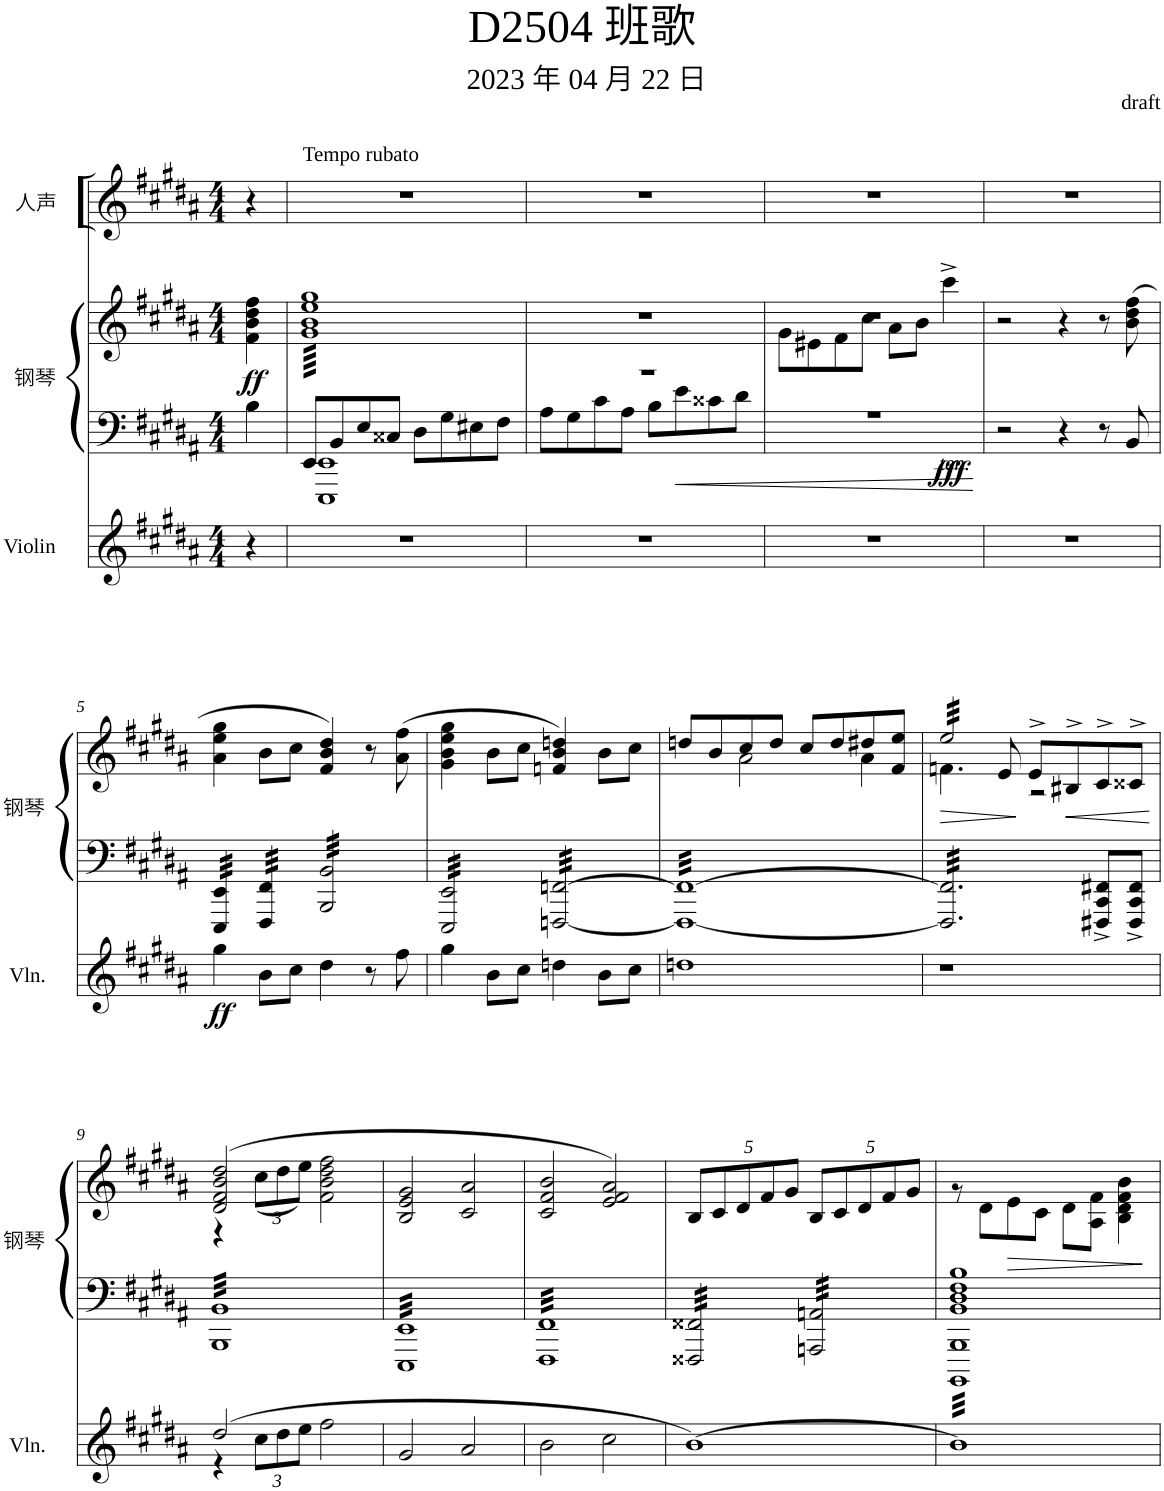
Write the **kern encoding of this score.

**kern	**dynam	**kern	**kern	**dynam	**kern
*part3	*part3	*part2	*part2	*part2	*part1
*staff4	*staff4	*staff3	*staff2	*staff2/3	*staff1
*I"Violin	*	*I"钢琴	*	*	*I"人声
*I'Vln.	*	*	*	*	*
*clefG2	*	*clefF4	*clefG2	*	*clefG2
*k[f#c#g#d#a#]	*	*k[f#c#g#d#a#]	*k[f#c#g#d#a#]	*	*k[f#c#g#d#a#]
*M4/4	*	*M4/4	*M4/4	*	*M4/4
=	=	=	=	=	=
!	!	!	!	!LO:DY:b	!
4r	.	4B\	4f#\ 4b\ 4dd#\ 4ff#\	ff	4r
=1	=1	=1	=1	=1	=1
*	*	*^	*	*	*
*	*	*	*	*tremolo	*	*
1r	.	1EEE 1EE	8EE/L	64g# 64b 64ee 64gg#LLLL	.	1r
.	.	.	.	64g# 64b 64ee 64gg#	.	.
.	.	.	.	64g# 64b 64ee 64gg#	.	.
.	.	.	.	64g# 64b 64ee 64gg#	.	.
.	.	.	.	64g# 64b 64ee 64gg#	.	.
.	.	.	.	64g# 64b 64ee 64gg#	.	.
.	.	.	.	64g# 64b 64ee 64gg#	.	.
.	.	.	.	64g# 64b 64ee 64gg#	.	.
.	.	.	8BB/	64g# 64b 64ee 64gg#	.	.
.	.	.	.	64g# 64b 64ee 64gg#	.	.
.	.	.	.	64g# 64b 64ee 64gg#	.	.
.	.	.	.	64g# 64b 64ee 64gg#	.	.
.	.	.	.	64g# 64b 64ee 64gg#	.	.
.	.	.	.	64g# 64b 64ee 64gg#	.	.
.	.	.	.	64g# 64b 64ee 64gg#	.	.
.	.	.	.	64g# 64b 64ee 64gg#	.	.
.	.	.	8E/	64g# 64b 64ee 64gg#	.	.
.	.	.	.	64g# 64b 64ee 64gg#	.	.
.	.	.	.	64g# 64b 64ee 64gg#	.	.
.	.	.	.	64g# 64b 64ee 64gg#	.	.
.	.	.	.	64g# 64b 64ee 64gg#	.	.
.	.	.	.	64g# 64b 64ee 64gg#	.	.
.	.	.	.	64g# 64b 64ee 64gg#	.	.
.	.	.	.	64g# 64b 64ee 64gg#	.	.
.	.	.	8C##X/J	64g# 64b 64ee 64gg#	.	.
.	.	.	.	64g# 64b 64ee 64gg#	.	.
.	.	.	.	64g# 64b 64ee 64gg#	.	.
.	.	.	.	64g# 64b 64ee 64gg#	.	.
.	.	.	.	64g# 64b 64ee 64gg#	.	.
.	.	.	.	64g# 64b 64ee 64gg#	.	.
.	.	.	.	64g# 64b 64ee 64gg#	.	.
.	.	.	.	64g# 64b 64ee 64gg#	.	.
.	.	.	8D#\L	64g# 64b 64ee 64gg#	.	.
.	.	.	.	64g# 64b 64ee 64gg#	.	.
.	.	.	.	64g# 64b 64ee 64gg#	.	.
.	.	.	.	64g# 64b 64ee 64gg#	.	.
.	.	.	.	64g# 64b 64ee 64gg#	.	.
.	.	.	.	64g# 64b 64ee 64gg#	.	.
.	.	.	.	64g# 64b 64ee 64gg#	.	.
.	.	.	.	64g# 64b 64ee 64gg#	.	.
.	.	.	8G#\	64g# 64b 64ee 64gg#	.	.
.	.	.	.	64g# 64b 64ee 64gg#	.	.
.	.	.	.	64g# 64b 64ee 64gg#	.	.
.	.	.	.	64g# 64b 64ee 64gg#	.	.
.	.	.	.	64g# 64b 64ee 64gg#	.	.
.	.	.	.	64g# 64b 64ee 64gg#	.	.
.	.	.	.	64g# 64b 64ee 64gg#	.	.
.	.	.	.	64g# 64b 64ee 64gg#	.	.
.	.	.	8E#X\	64g# 64b 64ee 64gg#	.	.
.	.	.	.	64g# 64b 64ee 64gg#	.	.
.	.	.	.	64g# 64b 64ee 64gg#	.	.
.	.	.	.	64g# 64b 64ee 64gg#	.	.
.	.	.	.	64g# 64b 64ee 64gg#	.	.
.	.	.	.	64g# 64b 64ee 64gg#	.	.
.	.	.	.	64g# 64b 64ee 64gg#	.	.
.	.	.	.	64g# 64b 64ee 64gg#	.	.
.	.	.	8F#\J	64g# 64b 64ee 64gg#	.	.
.	.	.	.	64g# 64b 64ee 64gg#	.	.
.	.	.	.	64g# 64b 64ee 64gg#	.	.
.	.	.	.	64g# 64b 64ee 64gg#	.	.
.	.	.	.	64g# 64b 64ee 64gg#	.	.
.	.	.	.	64g# 64b 64ee 64gg#	.	.
.	.	.	.	64g# 64b 64ee 64gg#	.	.
.	.	.	.	64g# 64b 64ee 64gg#JJJJ	.	.
*	*	*	*	*Xtremolo	*	*
=2	=2	=2	=2	=2	=2	=2
1r	.	1r	8A#\L	1r	.	1r
.	.	.	8G#\	.	.	.
.	.	.	8c#\	.	.	.
.	.	.	8A#\J	.	.	.
.	.	.	8B\L	.	.	.
.	.	.	8e\	.	.	.
.	.	.	8c##X\	.	.	.
.	.	.	8d#\J	.	.	.
=3	=3	=3	=3	=3	=3	=3
*	*	*	*	*^	*	*
1r	.	1r	2.ryy	1r	8g#\L	.	1r
.	.	.	.	.	8e#X\	.	.
.	.	.	.	.	8f#\	.	.
.	.	.	.	.	8cc#\J	.	.
.	.	.	.	.	8a#\L	.	.
.	.	.	.	.	8b\J	.	.
!	!	!	!LO:TX:b:i:t=ten.	!	!	!	!
!	!	!	!	!	!	!LO:DY:b=2	!
.	.	.	4ryy	.	4ccc#^>\	fff	.
*	*	*v	*v	*	*	*	*
*	*	*	*v	*v	*	*
=4	=4	=4	=4	=4	=4
1r	.	2r	2r	.	1r
.	.	4r	4r	.	.
.	.	8r	8r	.	.
.	.	8BB/	(8b\ 8dd#\ 8ff#\	.	.
!!LO:LB:g=z
=5	=5	=5	=5	=5	=5
!	!LO:DY:b	!	!	!	!
*	*	*tremolo	*	*	*
4gg#\	ff	32EEE/ 32EE/LLL	4a#\ 4ee\ 4gg#\	.	1r
.	.	32EEE/ 32EE/	.	.	.
.	.	32EEE/ 32EE/	.	.	.
.	.	32EEE/ 32EE/	.	.	.
.	.	32EEE/ 32EE/	.	.	.
.	.	32EEE/ 32EE/	.	.	.
.	.	32EEE/ 32EE/	.	.	.
.	.	32EEE/ 32EE/JJJ	.	.	.
8b\L	.	32FFF#/ 32FF#/LLL	8b\L	.	.
.	.	32FFF#/ 32FF#/	.	.	.
.	.	32FFF#/ 32FF#/	.	.	.
.	.	32FFF#/ 32FF#/	.	.	.
8cc#\J	.	32FFF#/ 32FF#/	8cc#\J	.	.
.	.	32FFF#/ 32FF#/	.	.	.
.	.	32FFF#/ 32FF#/	.	.	.
.	.	32FFF#/ 32FF#/JJJ	.	.	.
4dd#\	.	32BBB/ 32BB/LLL	4f#/ 4b/ 4dd#/)	.	.
.	.	32BBB/ 32BB/	.	.	.
.	.	32BBB/ 32BB/	.	.	.
.	.	32BBB/ 32BB/	.	.	.
.	.	32BBB/ 32BB/	.	.	.
.	.	32BBB/ 32BB/	.	.	.
.	.	32BBB/ 32BB/	.	.	.
.	.	32BBB/ 32BB/	.	.	.
8r	.	32BBB/ 32BB/	8r	.	.
.	.	32BBB/ 32BB/	.	.	.
.	.	32BBB/ 32BB/	.	.	.
.	.	32BBB/ 32BB/	.	.	.
8ff#\	.	32BBB/ 32BB/	(8a#\ 8ff#\	.	.
.	.	32BBB/ 32BB/	.	.	.
.	.	32BBB/ 32BB/	.	.	.
.	.	32BBB/ 32BB/JJJ	.	.	.
=6	=6	=6	=6	=6	=6
4gg#\	.	32EEE/ 32EE/LLL	4g#\ 4b\ 4ee\ 4gg#\	.	1r
.	.	32EEE/ 32EE/	.	.	.
.	.	32EEE/ 32EE/	.	.	.
.	.	32EEE/ 32EE/	.	.	.
.	.	32EEE/ 32EE/	.	.	.
.	.	32EEE/ 32EE/	.	.	.
.	.	32EEE/ 32EE/	.	.	.
.	.	32EEE/ 32EE/	.	.	.
8b\L	.	32EEE/ 32EE/	8b\L	.	.
.	.	32EEE/ 32EE/	.	.	.
.	.	32EEE/ 32EE/	.	.	.
.	.	32EEE/ 32EE/	.	.	.
8cc#\J	.	32EEE/ 32EE/	8cc#\J	.	.
.	.	32EEE/ 32EE/	.	.	.
.	.	32EEE/ 32EE/	.	.	.
.	.	32EEE/ 32EE/JJJ	.	.	.
4ddn\	.	[32FFFn/ [32FFn/LLL	4fn/ 4b/ 4ddn/)	.	.
.	.	32FFFn/ 32FFn/	.	.	.
.	.	32FFFn/ 32FFn/	.	.	.
.	.	32FFFn/ 32FFn/	.	.	.
.	.	32FFFn/ 32FFn/	.	.	.
.	.	32FFFn/ 32FFn/	.	.	.
.	.	32FFFn/ 32FFn/	.	.	.
.	.	32FFFn/ 32FFn/	.	.	.
8b\L	.	32FFFn/ 32FFn/	8b\L	.	.
.	.	32FFFn/ 32FFn/	.	.	.
.	.	32FFFn/ 32FFn/	.	.	.
.	.	32FFFn/ 32FFn/	.	.	.
8cc#\J	.	32FFFn/ 32FFn/	8cc#\J	.	.
.	.	32FFFn/ 32FFn/	.	.	.
.	.	32FFFn/ 32FFn/	.	.	.
.	.	32FFFn/ 32FFn/JJJ	.	.	.
=7	=7	=7	=7	=7	=7
*	*	*	*^	*	*
1ddn	.	32FFF 32FFLLL	8ddn/L	4ryy	.	1r
.	.	32FFF 32FF	.	.	.	.
.	.	32FFF 32FF	.	.	.	.
.	.	32FFF 32FF	.	.	.	.
.	.	32FFF 32FF	8b/	.	.	.
.	.	32FFF 32FF	.	.	.	.
.	.	32FFF 32FF	.	.	.	.
.	.	32FFF 32FF	.	.	.	.
.	.	32FFF 32FF	8cc#/	2a#\	.	.
.	.	32FFF 32FF	.	.	.	.
.	.	32FFF 32FF	.	.	.	.
.	.	32FFF 32FF	.	.	.	.
.	.	32FFF 32FF	8dd/J	.	.	.
.	.	32FFF 32FF	.	.	.	.
.	.	32FFF 32FF	.	.	.	.
.	.	32FFF 32FF	.	.	.	.
.	.	32FFF 32FF	8cc#/L	.	.	.
.	.	32FFF 32FF	.	.	.	.
.	.	32FFF 32FF	.	.	.	.
.	.	32FFF 32FF	.	.	.	.
.	.	32FFF 32FF	8dd/	.	.	.
.	.	32FFF 32FF	.	.	.	.
.	.	32FFF 32FF	.	.	.	.
.	.	32FFF 32FF	.	.	.	.
.	.	32FFF 32FF	8dd#X/	4a#\	.	.
.	.	32FFF 32FF	.	.	.	.
.	.	32FFF 32FF	.	.	.	.
.	.	32FFF 32FF	.	.	.	.
.	.	32FFF 32FF	8f#/ 8ee/J	.	.	.
.	.	32FFF 32FF	.	.	.	.
.	.	32FFF 32FF	.	.	.	.
.	.	32FFF 32FFJJJ	.	.	.	.
=8	=8	=8	=8	=8	=8	=8
!	!	!	!	!	!LO:HP:b	!
*	*	*	*tremolo	*	*	*
1r	.	32FFF/] 32FF/]LLL	4.fn\	32ee/LLL	>	1r
.	.	32FFF/ 32FF/	.	32ee/	.	.
.	.	32FFF/ 32FF/	.	32ee/	.	.
.	.	32FFF/ 32FF/	.	32ee/	.	.
.	.	32FFF/ 32FF/	.	32ee/	.	.
.	.	32FFF/ 32FF/	.	32ee/	.	.
.	.	32FFF/ 32FF/	.	32ee/	.	.
.	.	32FFF/ 32FF/	.	32ee/	.	.
.	.	32FFF/ 32FF/	.	32ee/	.	.
.	.	32FFF/ 32FF/	.	32ee/	.	.
.	.	32FFF/ 32FF/	.	32ee/	.	.
.	.	32FFF/ 32FF/	.	32ee/	.	.
.	.	32FFF/ 32FF/	8e/	32ee/	.	.
.	.	32FFF/ 32FF/	.	32ee/	.	.
.	.	32FFF/ 32FF/	.	32ee/	.	.
.	.	32FFF/ 32FF/	.	32ee/JJJ	.	.
*	*	*	*Xtremolo	*	*	*
.	.	32FFF/ 32FF/	8e^/L	2r	]	.
.	.	32FFF/ 32FF/	.	.	.	.
.	.	32FFF/ 32FF/	.	.	.	.
.	.	32FFF/ 32FF/	.	.	.	.
!	!	!	!	!	!LO:HP:b	!
.	.	32FFF/ 32FF/	8B#X^/	.	<	.
.	.	32FFF/ 32FF/	.	.	.	.
.	.	32FFF/ 32FF/	.	.	.	.
.	.	32FFF/ 32FF/JJJ	.	.	.	.
*	*	*Xtremolo	*	*	*	*
.	.	8FFF#X/^ 8CC#/^ 8FF#X/^L	8c#^/	.	.	.
.	.	8FFF#/^ 8CC#/^ 8FF#/^J	8c##X^/J	.	.	.
*	*	*	*v	*v	*	*
.	.	.	.	[	.
!!LO:LB:g=z
=9	=9	=9	=9	=9	=9
*^	*	*	*^	*	*
*	*	*	*tremolo	*	*	*	*
(2dd#/	4r	.	32BBB 32BBLLL	(2d#/ 2f#/ 2b/ 2dd#/	4r	.	1r
.	.	.	32BBB 32BB	.	.	.	.
.	.	.	32BBB 32BB	.	.	.	.
.	.	.	32BBB 32BB	.	.	.	.
.	.	.	32BBB 32BB	.	.	.	.
.	.	.	32BBB 32BB	.	.	.	.
.	.	.	32BBB 32BB	.	.	.	.
.	.	.	32BBB 32BB	.	.	.	.
*	*Xbrackettup	*	*	*	*Xbrackettup	*	*
.	12cc#\L	.	32BBB 32BB	.	(12cc#\L	.	.
.	.	.	32BBB 32BB	.	.	.	.
.	.	.	32BBB 32BB	.	.	.	.
.	12dd#\	.	.	.	12dd#\	.	.
.	.	.	32BBB 32BB	.	.	.	.
.	.	.	32BBB 32BB	.	.	.	.
.	.	.	32BBB 32BB	.	.	.	.
.	12ee\J	.	.	.	12ee\J)	.	.
.	.	.	32BBB 32BB	.	.	.	.
.	.	.	32BBB 32BB	.	.	.	.
2ff#\	2ryy	.	32BBB 32BB	2f#\ 2b\ 2dd#\ 2ff#\	2ryy	.	.
.	.	.	32BBB 32BB	.	.	.	.
.	.	.	32BBB 32BB	.	.	.	.
.	.	.	32BBB 32BB	.	.	.	.
.	.	.	32BBB 32BB	.	.	.	.
.	.	.	32BBB 32BB	.	.	.	.
.	.	.	32BBB 32BB	.	.	.	.
.	.	.	32BBB 32BB	.	.	.	.
.	.	.	32BBB 32BB	.	.	.	.
.	.	.	32BBB 32BB	.	.	.	.
.	.	.	32BBB 32BB	.	.	.	.
.	.	.	32BBB 32BB	.	.	.	.
.	.	.	32BBB 32BB	.	.	.	.
.	.	.	32BBB 32BB	.	.	.	.
.	.	.	32BBB 32BB	.	.	.	.
.	.	.	32BBB 32BBJJJ	.	.	.	.
*v	*v	*	*	*v	*v	*	*
=10	=10	=10	=10	=10	=10
2g#/	.	32EEE 32EELLL	2B/ 2e/ 2g#/	.	1r
.	.	32EEE 32EE	.	.	.
.	.	32EEE 32EE	.	.	.
.	.	32EEE 32EE	.	.	.
.	.	32EEE 32EE	.	.	.
.	.	32EEE 32EE	.	.	.
.	.	32EEE 32EE	.	.	.
.	.	32EEE 32EE	.	.	.
.	.	32EEE 32EE	.	.	.
.	.	32EEE 32EE	.	.	.
.	.	32EEE 32EE	.	.	.
.	.	32EEE 32EE	.	.	.
.	.	32EEE 32EE	.	.	.
.	.	32EEE 32EE	.	.	.
.	.	32EEE 32EE	.	.	.
.	.	32EEE 32EE	.	.	.
2a#/	.	32EEE 32EE	2c#/ 2a#/	.	.
.	.	32EEE 32EE	.	.	.
.	.	32EEE 32EE	.	.	.
.	.	32EEE 32EE	.	.	.
.	.	32EEE 32EE	.	.	.
.	.	32EEE 32EE	.	.	.
.	.	32EEE 32EE	.	.	.
.	.	32EEE 32EE	.	.	.
.	.	32EEE 32EE	.	.	.
.	.	32EEE 32EE	.	.	.
.	.	32EEE 32EE	.	.	.
.	.	32EEE 32EE	.	.	.
.	.	32EEE 32EE	.	.	.
.	.	32EEE 32EE	.	.	.
.	.	32EEE 32EE	.	.	.
.	.	32EEE 32EEJJJ	.	.	.
=11	=11	=11	=11	=11	=11
2b\	.	32FFF# 32FF#LLL	2c#/ 2f#/ 2b/	.	1r
.	.	32FFF# 32FF#	.	.	.
.	.	32FFF# 32FF#	.	.	.
.	.	32FFF# 32FF#	.	.	.
.	.	32FFF# 32FF#	.	.	.
.	.	32FFF# 32FF#	.	.	.
.	.	32FFF# 32FF#	.	.	.
.	.	32FFF# 32FF#	.	.	.
.	.	32FFF# 32FF#	.	.	.
.	.	32FFF# 32FF#	.	.	.
.	.	32FFF# 32FF#	.	.	.
.	.	32FFF# 32FF#	.	.	.
.	.	32FFF# 32FF#	.	.	.
.	.	32FFF# 32FF#	.	.	.
.	.	32FFF# 32FF#	.	.	.
.	.	32FFF# 32FF#	.	.	.
2cc#\	.	32FFF# 32FF#	2e/ 2f#/ 2a#/)	.	.
.	.	32FFF# 32FF#	.	.	.
.	.	32FFF# 32FF#	.	.	.
.	.	32FFF# 32FF#	.	.	.
.	.	32FFF# 32FF#	.	.	.
.	.	32FFF# 32FF#	.	.	.
.	.	32FFF# 32FF#	.	.	.
.	.	32FFF# 32FF#	.	.	.
.	.	32FFF# 32FF#	.	.	.
.	.	32FFF# 32FF#	.	.	.
.	.	32FFF# 32FF#	.	.	.
.	.	32FFF# 32FF#	.	.	.
.	.	32FFF# 32FF#	.	.	.
.	.	32FFF# 32FF#	.	.	.
.	.	32FFF# 32FF#	.	.	.
.	.	32FFF# 32FF#JJJ	.	.	.
=12	=12	=12	=12	=12	=12
[1b)	.	32FFF##X/ 32FF##X/LLL	10B/L	.	1r
.	.	32FFF##X/ 32FF##X/	.	.	.
.	.	32FFF##X/ 32FF##X/	.	.	.
.	.	32FFF##X/ 32FF##X/	.	.	.
.	.	.	10c#/	.	.
.	.	32FFF##X/ 32FF##X/	.	.	.
.	.	32FFF##X/ 32FF##X/	.	.	.
.	.	32FFF##X/ 32FF##X/	.	.	.
.	.	.	10d#/	.	.
.	.	32FFF##X/ 32FF##X/	.	.	.
.	.	32FFF##X/ 32FF##X/	.	.	.
.	.	32FFF##X/ 32FF##X/	.	.	.
.	.	.	10f#/	.	.
.	.	32FFF##X/ 32FF##X/	.	.	.
.	.	32FFF##X/ 32FF##X/	.	.	.
.	.	32FFF##X/ 32FF##X/	.	.	.
.	.	.	10g#/J	.	.
.	.	32FFF##X/ 32FF##X/	.	.	.
.	.	32FFF##X/ 32FF##X/	.	.	.
.	.	32FFF##X/ 32FF##X/JJJ	.	.	.
.	.	32AAAn/ 32AAn/LLL	10B/L	.	.
.	.	32AAAn/ 32AAn/	.	.	.
.	.	32AAAn/ 32AAn/	.	.	.
.	.	32AAAn/ 32AAn/	.	.	.
.	.	.	10c#/	.	.
.	.	32AAAn/ 32AAn/	.	.	.
.	.	32AAAn/ 32AAn/	.	.	.
.	.	32AAAn/ 32AAn/	.	.	.
.	.	.	10d#/	.	.
.	.	32AAAn/ 32AAn/	.	.	.
.	.	32AAAn/ 32AAn/	.	.	.
.	.	32AAAn/ 32AAn/	.	.	.
.	.	.	10f#/	.	.
.	.	32AAAn/ 32AAn/	.	.	.
.	.	32AAAn/ 32AAn/	.	.	.
.	.	32AAAn/ 32AAn/	.	.	.
.	.	.	10g#/J	.	.
.	.	32AAAn/ 32AAn/	.	.	.
.	.	32AAAn/ 32AAn/	.	.	.
.	.	32AAAn/ 32AAn/JJJ	.	.	.
=13	=13	=13	=13	=13	=13
*	*	*^	*	*	*
1b]	.	1BB 1D# 1F# 1B	32BBBB 32BBBLLL	8r	.	1r
.	.	.	32BBBB 32BBB	.	.	.
.	.	.	32BBBB 32BBB	.	.	.
.	.	.	32BBBB 32BBB	.	.	.
.	.	.	32BBBB 32BBB	8d#\L	.	.
.	.	.	32BBBB 32BBB	.	.	.
.	.	.	32BBBB 32BBB	.	.	.
.	.	.	32BBBB 32BBB	.	.	.
.	.	.	32BBBB 32BBB	8e\	.	.
.	.	.	32BBBB 32BBB	.	.	.
.	.	.	32BBBB 32BBB	.	.	.
.	.	.	32BBBB 32BBB	.	.	.
.	.	.	32BBBB 32BBB	8c#\J	.	.
.	.	.	32BBBB 32BBB	.	.	.
.	.	.	32BBBB 32BBB	.	.	.
.	.	.	32BBBB 32BBB	.	.	.
.	.	.	32BBBB 32BBB	8d#\L	.	.
.	.	.	32BBBB 32BBB	.	.	.
.	.	.	32BBBB 32BBB	.	.	.
.	.	.	32BBBB 32BBB	.	.	.
.	.	.	32BBBB 32BBB	8A#\ 8f#\J	.	.
.	.	.	32BBBB 32BBB	.	.	.
.	.	.	32BBBB 32BBB	.	.	.
.	.	.	32BBBB 32BBB	.	.	.
.	.	.	32BBBB 32BBB	4B\ 4d#\ 4f#\ 4b\	.	.
.	.	.	32BBBB 32BBB	.	.	.
.	.	.	32BBBB 32BBB	.	.	.
.	.	.	32BBBB 32BBB	.	.	.
.	.	.	32BBBB 32BBB	.	.	.
.	.	.	32BBBB 32BBB	.	.	.
.	.	.	32BBBB 32BBB	.	.	.
.	.	.	32BBBB 32BBBJJJ	.	.	.
*	*	*Xtremolo	*	*	*	*
*	*	*v	*v	*	*	*
=	=	=	=	=	=
*-	*-	*-	*-	*-	*-
